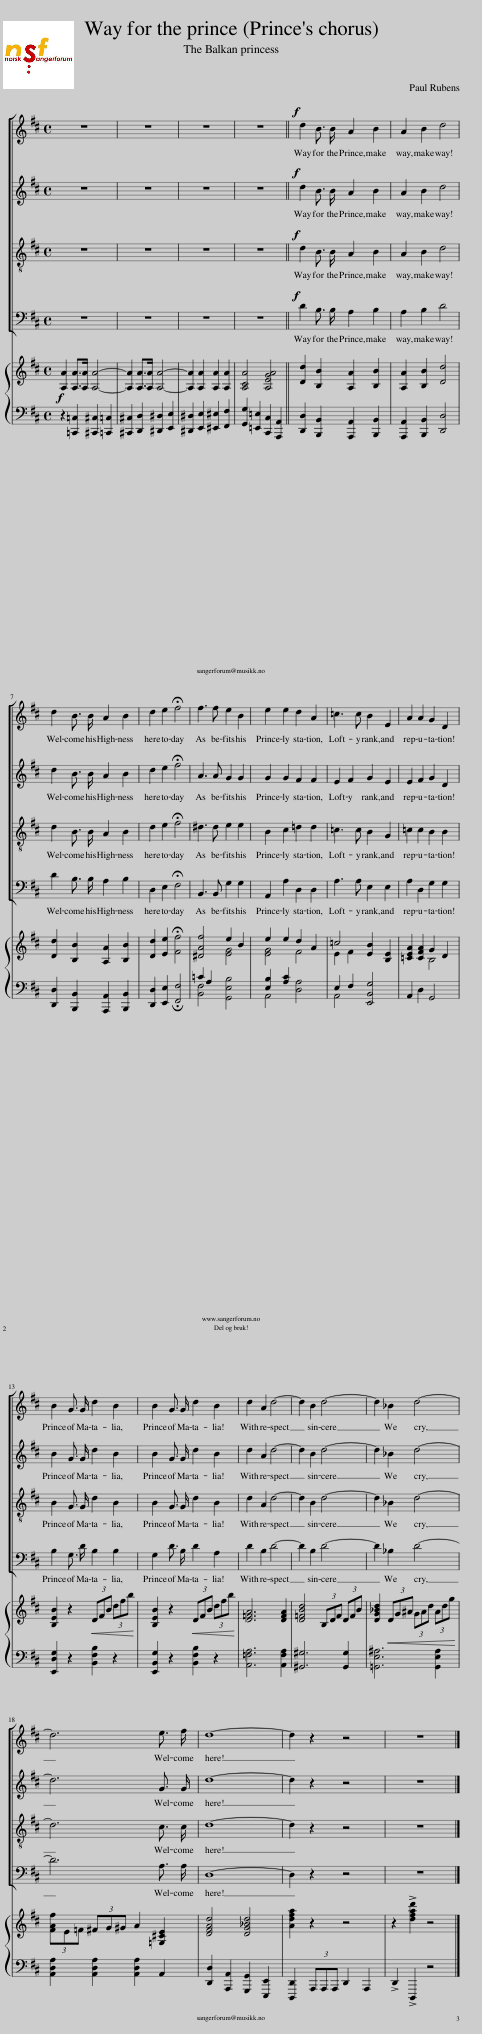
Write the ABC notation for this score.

X:1
%%score [ 1 2 3 4 ] { ( 5 7 ) | ( 6 8 ) }
L:1/8
M:4/4
I:linebreak $
K:D
V:1 treble
V:2 treble
V:3 treble-8
V:4 bass
V:5 treble
V:7 treble
V:6 bass
V:8 bass
V:1
 z8 | z8 | z8 | z8 ||!f! d2 B3/2 B/ A2 B2 | %5
 A2 B2 d4 |$ d2 B3/2 B/ A2 B2 | d2 e2 !fermata!f4 | f3 f e2 B2 | e2 e2 d2 A2 | %10
 =c3 c B2 E2 | A2 A2 G2 D2 |$ B2 G3/2 G/ d2 B2 | B2 G3/2 G/ d2 B2 | d2 A2 d4- | %15
 d2 B2 d4- | d2 _B2 d4- |$ d6 e3/2 f/ | d8- | d2 z2 z4 | %20
 z8 |] %21
V:2
 z8 | z8 | z8 | z8 ||!f! d2 B3/2 B/ A2 B2 | %5
 A2 B2 d4 |$ d2 B3/2 B/ A2 B2 | d2 e2 !fermata!f4 | A3 A G2 G2 | G2 G2 F2 F2 | %10
 E2 F2 G2 E2 | E2 F2 G2 D2 |$ B2 G3/2 G/ d2 B2 | B2 G3/2 G/ d2 B2 | d2 A2 d4- | %15
 d2 B2 d4- | d2 _B2 d4- |$ d6 G3/2 G/ | d8- | d2 z2 z4 | %20
 z8 |] %21
V:3
 z8 | z8 | z8 | z8 ||!f! d2 B3/2 B/ A2 B2 | %5
 A2 B2 d4 |$ d2 B3/2 B/ A2 B2 | d2 e2 !fermata!f4 | ^d3 d e2 e2 | B2 c2 =d2 d2 | %10
 =c3 c B2 G2 | =c2 c2 B2 B2 |$ B2 G3/2 G/ d2 B2 | B2 G3/2 G/ d2 B2 | d2 A2 d4- | %15
 d2 B2 d4- | d2 _B2 d4- |$ d6 c3/2 c/ | d8- | d2 z2 z4 | %20
 z8 |] %21
V:4
 z8 | z8 | z8 | z8 ||!f! D2 B,3/2 B,/ A,2 B,2 | %5
 A,2 B,2 D4 |$ D2 B,3/2 B,/ A,2 B,2 | D,2 E,2 !fermata!F,4 | B,,3 B,, G,2 G,2 | A,,2 A,2 D,2 D,2 | %10
 A,3 A, E,2 E,2 | A,2 D,2 G,2 G,2 |$ B,2 G,3/2 D/ B,2 B,2 | G,2 D3/2 B,/ D2 A,2 | D2 B,2 D4- | %15
 D2 B,2 D4- | D2 _B,2 D4- |$ D6 A,3/2 A,/ | D,8- | D,2 z2 z4 | %20
 z8 |] %21
V:5
!f! [A,A]2 [A,A]>[A,A] [A,A]4- | [A,A]2 [A,A]>[A,A] [A,A]4- | [A,A]2 [A,A]2 [A,A]2 [A,A]2 | [A,CA]4 [A,EGA]4 || [Dd]2 [B,B]2 [A,A]2 [B,B]2 | %5
 [A,A]2 [B,B]2 [Dd]4 |$ [Dd]2 [B,B]2 [A,A]2 [B,B]2 | [Dd]2 [Ee]2 !fermata![Ff]4 | [^DAf]4 e2 B2 | e2 e2 d2 A2 | %10
 =c4 [EB]2 [B,E]2 | [=CEA]2 [CFA]2 G2 D2 |$ [B,EB]2 z2!<(! (3DFB (3dfb!<)! | [B,EB]2 z2!<(! (3DFB (3dfb!<)! | [D=FA]6 [DFA]2 | %15
 [D=FBd]4 (3B,DF (3DFB | [DG_Bd]2!<(! (3DG^A (3GAd (3Adg!<)! |$ (3[FAf]E=F (3^FG^G A2 [=G,^CE]2 | [DFAd]4 [DG_Bd]4 | [Adfa]2 z2 z4 | %20
 z2 !>![dfad']2 z4 |] %21
V:6
 z2 [=C,,=C,]2 [^C,,^C,]2 [=C,,=C,]2 | [^C,,^C,]2 [D,,D,]2 [^D,,^D,]2 [E,,E,]2 | [^D,,^D,]2 [E,,E,]2 [^E,,^E,]2 [F,,F,]2 | [G,,G,]2 [=E,,=E,]2 [C,,C,]2 [A,,,A,,]2 || [D,,D,]2 [B,,,B,,]2 [A,,,A,,]2 [B,,,B,,]2 | %5
 [A,,,A,,]2 [B,,,B,,]2 [D,,D,]4 |$ [D,,D,]2 [B,,,B,,]2 [A,,,A,,]2 [B,,,B,,]2 | [D,,D,]2 [E,,E,]2 !fermata![F,,F,]4 | =C2 A,2 [G,,E,B,]4 | [E,B,]2 [A,C]2 [D,A,]4 | %10
 E,2 F,2 [E,,B,,G,]4 | A,,2 D,2 G,,4 |$ [E,,D,G,]2 z2 [B,,F,B,]2 z2 | [E,,B,,G,]2 z2 [B,,F,B,]2 z2 | [A,,=F,A,]6 [A,,F,A,]2 | %15
 [^G,,^G,]6 [G,,G,]2 | [=G,,E,^A,]6 [G,,E,A,]2 |$ [A,,D,A,]2 [A,,D,A,]2 [A,,D,A,]2 A,,2 | [D,,D,]2 [A,,,A,,]2 [G,,,G,,]2 [E,,,E,,]2 | [D,,,D,,]2 (3A,,,A,,,A,,, D,,2 A,,,2 | %20
 !>!D,,2 !>!D,,,2 z4 |] %21
V:7
 x8 | x8 | x8 | x8 || x8 | %5
 x8 |$ x8 | x8 | x4 [EG]4 | [EG]4 F4 | %10
 E2 F2 x4 | x4 B,4 |$ x8 | x8 | x8 | %15
 x8 | x8 |$ x8 | x8 | x8 | %20
 x8 |] %21
V:8
 x8 | x8 | x8 | x8 || x8 | %5
 x8 |$ x8 | x8 | [B,,F,]4 x4 | A,,4 x4 | %10
 A,,4 x4 | x8 |$ x8 | x8 | x8 | %15
 x8 | x8 |$ x8 | x8 | x8 | %20
 x8 |] %21
